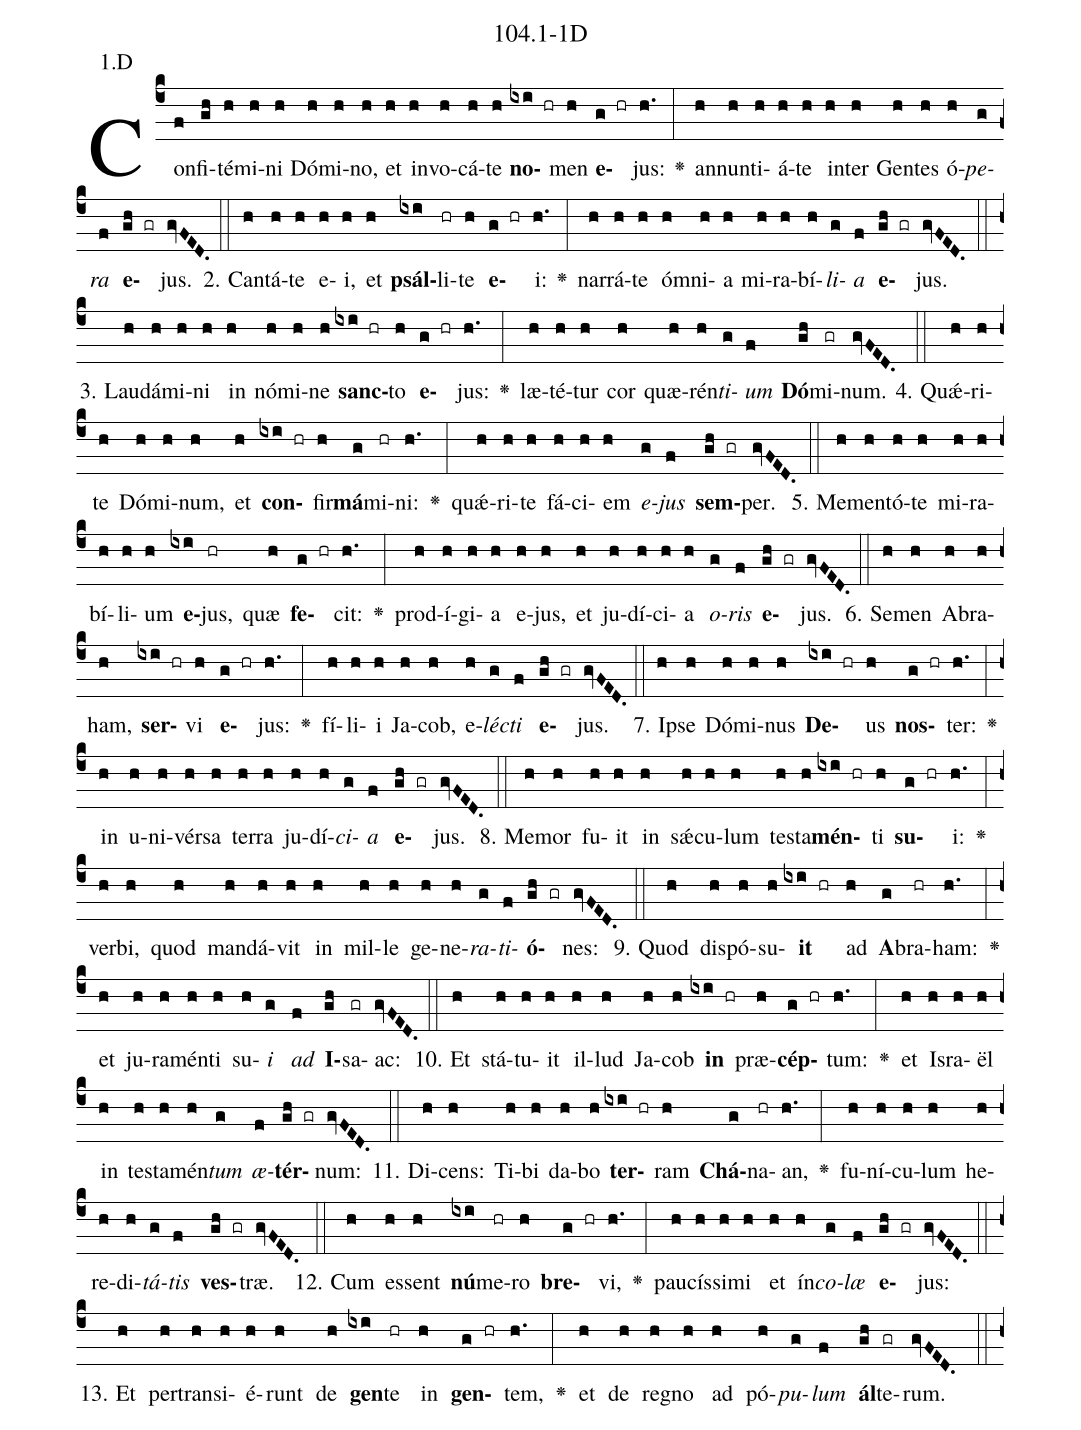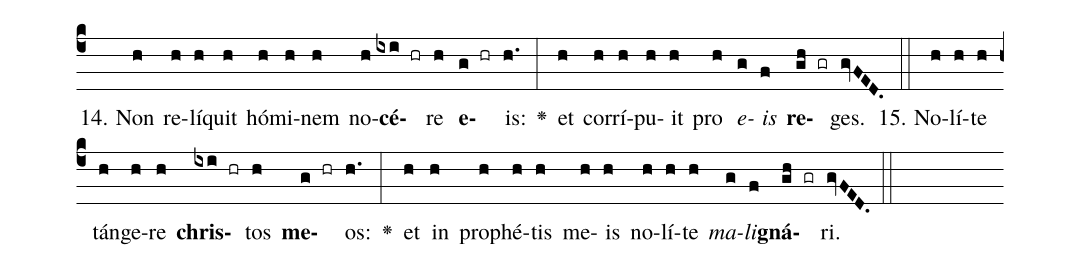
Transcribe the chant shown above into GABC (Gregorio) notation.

name: 104.1-1D;
annotation: 1.D;
%%
(c4)Con(f)fi(gh)té(h)mi(h)ni(h) Dó(h)mi(h)no,(h) et(h) in(h)vo(h)cá(h)te(h) <b>no</b>(ixi hr)men(h) <b>e</b>(g hr)jus:(h.) <v>\greheightstar</v>(:) an(h)nun(h)ti(h)á(h)te(h) in(h)ter(h) Gen(h)tes(h) ó(h)<i>pe</i>(g)<i>ra</i>(f) <b>e</b>(gh gr)jus.(gvFED.) (::)
2. Can(h)tá(h)te(h) e(h)i,(h) et(h) <b>psál</b>(ixi)li(hr)te(h) <b>e</b>(g hr)i:(h.) <v>\greheightstar</v>(:) nar(h)rá(h)te(h) óm(h)ni(h)a(h) mi(h)ra(h)bí(h)<i>li</i>(g)<i>a</i>(f) <b>e</b>(gh gr)jus.(gvFED.) (::)
3. Lau(h)dá(h)mi(h)ni(h) in(h) nó(h)mi(h)ne(h) <b>sanc</b>(ixi hr)to(h) <b>e</b>(g hr)jus:(h.) <v>\greheightstar</v>(:) læ(h)té(h)tur(h) cor(h) quæ(h)rén(h)<i>ti</i>(g)<i>um</i>(f) <b>Dó</b>(gh)mi(gr)num.(gvFED.) (::)
4. Quǽ(h)ri(h)te(h) Dó(h)mi(h)num,(h) et(h) <b>con</b>(ixi hr)fir(h)<b>má</b>(g)mi(hr)ni:(h.) <v>\greheightstar</v>(:) quǽ(h)ri(h)te(h) fá(h)ci(h)em(h) <i>e</i>(g)<i>jus</i>(f) <b>sem</b>(gh gr)per.(gvFED.) (::)
5. Me(h)men(h)tó(h)te(h) mi(h)ra(h)bí(h)li(h)um(h) <b>e</b>(ixi)jus,(hr) quæ(h) <b>fe</b>(g hr)cit:(h.) <v>\greheightstar</v>(:) prod(h)í(h)gi(h)a(h) e(h)jus,(h) et(h) ju(h)dí(h)ci(h)a(h) <i>o</i>(g)<i>ris</i>(f) <b>e</b>(gh gr)jus.(gvFED.) (::)
6. Se(h)men(h) A(h)bra(h)ham,(h) <b>ser</b>(ixi hr)vi(h) <b>e</b>(g hr)jus:(h.) <v>\greheightstar</v>(:) fí(h)li(h)i(h) Ja(h)cob,(h) e(h)<i>léc</i>(g)<i>ti</i>(f) <b>e</b>(gh gr)jus.(gvFED.) (::)
7. Ip(h)se(h) Dó(h)mi(h)nus(h) <b>De</b>(ixi hr)us(h) <b>nos</b>(g hr)ter:(h.) <v>\greheightstar</v>(:) in(h) u(h)ni(h)vér(h)sa(h) ter(h)ra(h) ju(h)dí(h)<i>ci</i>(g)<i>a</i>(f) <b>e</b>(gh gr)jus.(gvFED.) (::)
8. Me(h)mor(h) fu(h)it(h) in(h) sǽ(h)cu(h)lum(h) tes(h)ta(h)<b>mén</b>(ixi hr)ti(h) <b>su</b>(g hr)i:(h.) <v>\greheightstar</v>(:) ver(h)bi,(h) quod(h) man(h)dá(h)vit(h) in(h) mil(h)le(h) ge(h)ne(h)<i>ra</i>(g)<i>ti</i>(f)<b>ó</b>(gh gr)nes:(gvFED.) (::)
9. Quod(h) dis(h)pó(h)su(h)<b>it</b>(ixi hr) ad(h) <b>A</b>(g)bra(hr)ham:(h.) <v>\greheightstar</v>(:) et(h) ju(h)ra(h)mén(h)ti(h) su(h)<i>i</i>(g) <i>ad</i>(f) <b>I</b>(gh)sa(gr)ac:(gvFED.) (::)
10. Et(h) stá(h)tu(h)it(h) il(h)lud(h) Ja(h)cob(h) <b>in</b>(ixi hr) præ(h)<b>cép</b>(g hr)tum:(h.) <v>\greheightstar</v>(:) et(h) Is(h)ra(h)ël(h) in(h) tes(h)ta(h)mén(h)<i>tum</i>(g) <i>æ</i>(f)<b>tér</b>(gh gr)num:(gvFED.) (::)
11. Di(h)cens:(h) Ti(h)bi(h) da(h)bo(h) <b>ter</b>(ixi hr)ram(h) <b>Chá</b>(g)na(hr)an,(h.) <v>\greheightstar</v>(:) fu(h)ní(h)cu(h)lum(h) he(h)re(h)di(h)<i>tá</i>(g)<i>tis</i>(f) <b>ves</b>(gh gr)træ.(gvFED.) (::)
12. Cum(h) es(h)sent(h) <b>nú</b>(ixi)me(hr)ro(h) <b>bre</b>(g hr)vi,(h.) <v>\greheightstar</v>(:) pau(h)cís(h)si(h)mi(h) et(h) ín(h)<i>co</i>(g)<i>læ</i>(f) <b>e</b>(gh gr)jus:(gvFED.) (::)
13. Et(h) per(h)trans(h)i(h)é(h)runt(h) de(h) <b>gen</b>(ixi)te(hr) in(h) <b>gen</b>(g hr)tem,(h.) <v>\greheightstar</v>(:) et(h) de(h) re(h)gno(h) ad(h) pó(h)<i>pu</i>(g)<i>lum</i>(f) <b>ál</b>(gh)te(gr)rum.(gvFED.) (::)
14. Non(h) re(h)lí(h)quit(h) hó(h)mi(h)nem(h) no(h)<b>cé</b>(ixi hr)re(h) <b>e</b>(g hr)is:(h.) <v>\greheightstar</v>(:) et(h) cor(h)rí(h)pu(h)it(h) pro(h) <i>e</i>(g)<i>is</i>(f) <b>re</b>(gh gr)ges.(gvFED.) (::)
15. No(h)lí(h)te(h) tán(h)ge(h)re(h) <b>chris</b>(ixi hr)tos(h) <b>me</b>(g hr)os:(h.) <v>\greheightstar</v>(:) et(h) in(h) pro(h)phé(h)tis(h) me(h)is(h) no(h)lí(h)te(h) <i>ma</i>(g)<i>li</i>(f)<b>gná</b>(gh gr)ri.(gvFED.) (::)
